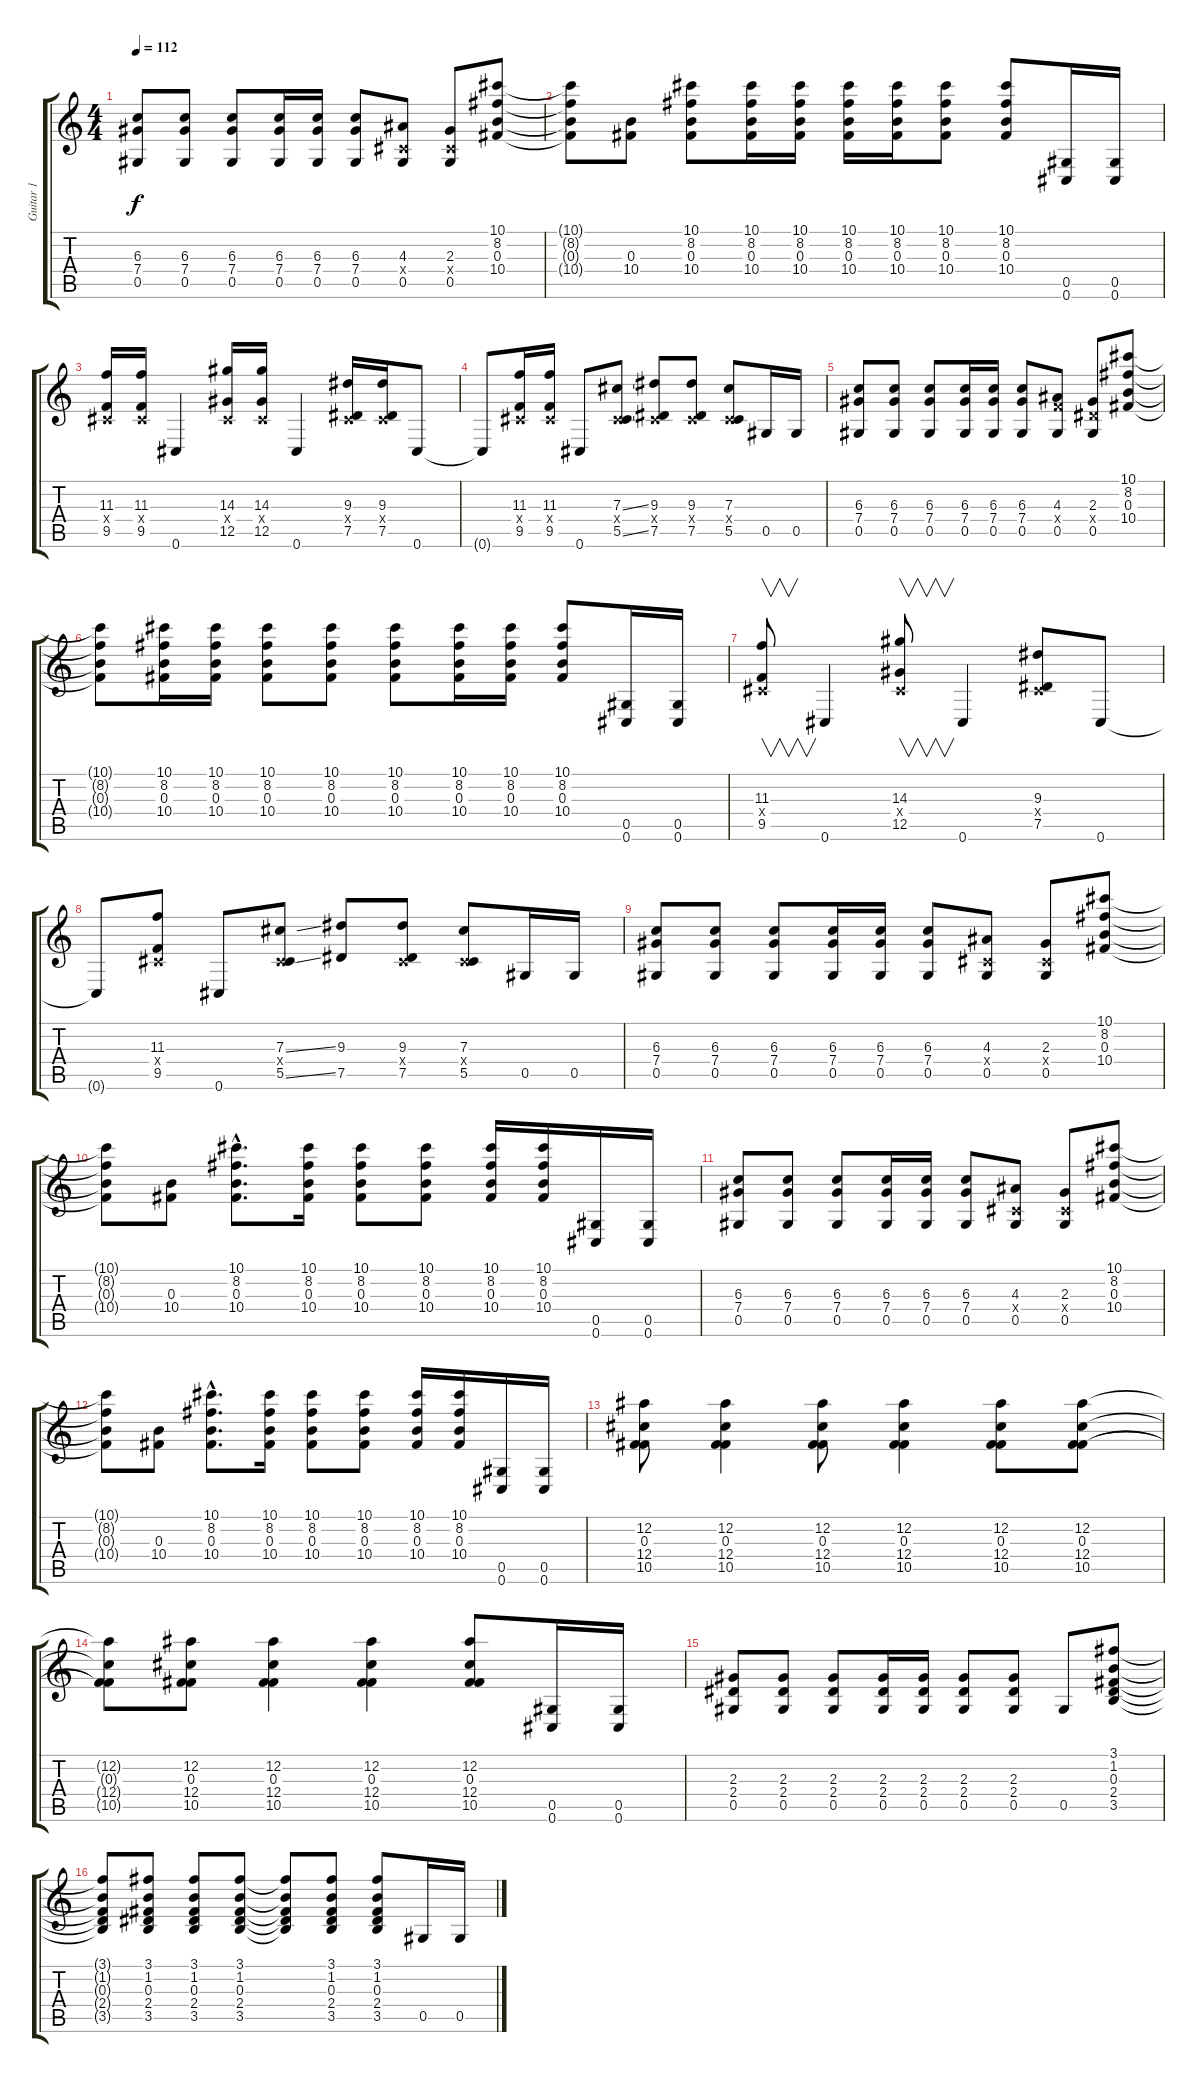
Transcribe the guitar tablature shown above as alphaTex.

\track ("Guitar 1" "Guitar 1") {instrument overdrivenguitar}
\staff {score tabs}
\tuning (Eb4 Bb3 Gb3 Db3 Ab2 Db2) {hide}
\ts (4 4)
\tempo 112
\clef g2
\ks c
(6.3 7.4 0.5).8{dy f} (6.3 7.4 0.5).8 (6.3 7.4 0.5).8 (6.3 7.4 0.5).16 (6.3 7.4 0.5).16 (6.3 7.4 0.5).8 (4.3 0.4{x} 0.5).8 (2.3 0.4{x} 0.5).8 (10.1 8.2 0.3 10.4).8 |
(10.1{t} 8.2{t} 0.3{t} 10.4{t}).8 (0.3 10.4).8 (10.1 8.2 0.3 10.4).8 (10.1 8.2 0.3 10.4).16 (10.1 8.2 0.3 10.4).16 (10.1 8.2 0.3 10.4).16 (10.1 8.2 0.3 10.4).16 (10.1 8.2 0.3 10.4).8 (10.1 8.2 0.3 10.4).8 (0.5 0.6).16 (0.5 0.6).16 |
(11.3 0.4{x} 9.5).16 (11.3 0.4{x} 9.5).16 0.6.4 (14.3 0.4{x} 12.5).16 (14.3 0.4{x} 12.5).16 0.6.4 (9.3 0.4{x} 7.5).16 (9.3 0.4{x} 7.5).16 0.6.8 |
0.6{t}.8 (11.3 0.4{x} 9.5).16 (11.3 0.4{x} 9.5).16 0.6.8 (7.3{ss} 0.4{x} 5.5{ss}).8 (9.3 0.4{x} 7.5).8 (9.3 0.4{x} 7.5).8 (7.3 0.4{x} 5.5).8 0.5.16 0.5.16 |
(6.3 7.4 0.5).8 (6.3 7.4 0.5).8 (6.3 7.4 0.5).8 (6.3 7.4 0.5).16 (6.3 7.4 0.5).16 (6.3 7.4 0.5).8 (4.3 4.4{x} 0.5).8 (2.3 2.4{x} 0.5).8 (10.1 8.2 0.3 10.4).8 |
(10.1{t} 8.2{t} 0.3{t} 10.4{t}).8 (10.1 8.2 0.3 10.4).16 (10.1 8.2 0.3 10.4).16 (10.1 8.2 0.3 10.4).8 (10.1 8.2 0.3 10.4).8 (10.1 8.2 0.3 10.4).8 (10.1 8.2 0.3 10.4).16 (10.1 8.2 0.3 10.4).16 (10.1 8.2 0.3 10.4).8 (0.5 0.6).16 (0.5 0.6).16 |
(11.3 0.4{x} 9.5).8{v} 0.6.4 (14.3 0.4{x} 12.5).8{v} 0.6.4 (9.3 0.4{x} 7.5).8 0.6.8 |
0.6{t}.8 (11.3 0.4{x} 9.5).8 0.6.8 (7.3{ss} 0.4{x} 5.5{ss}).8 (9.3 7.5).8 (9.3 0.4{x} 7.5).8 (7.3 0.4{x} 5.5).8 0.5.16 0.5.16 |
(6.3 7.4 0.5).8 (6.3 7.4 0.5).8 (6.3 7.4 0.5).8 (6.3 7.4 0.5).16 (6.3 7.4 0.5).16 (6.3 7.4 0.5).8 (4.3 0.4{x} 0.5).8 (2.3 0.4{x} 0.5).8 (10.1 8.2 0.3 10.4).8 |
(10.1{t} 8.2{t} 0.3{t} 10.4{t}).8 (0.3 10.4).8 (10.1{hac} 8.2{hac} 0.3{hac} 10.4{hac}).8{d} (10.1 8.2 0.3 10.4).16 (10.1 8.2 0.3 10.4).8 (10.1 8.2 0.3 10.4).8 (10.1 8.2 0.3 10.4).16 (10.1 8.2 0.3 10.4).16 (0.5 0.6).16 (0.5 0.6).16 |
(6.3 7.4 0.5).8 (6.3 7.4 0.5).8 (6.3 7.4 0.5).8 (6.3 7.4 0.5).16 (6.3 7.4 0.5).16 (6.3 7.4 0.5).8 (4.3 0.4{x} 0.5).8 (2.3 0.4{x} 0.5).8 (10.1 8.2 0.3 10.4).8 |
(10.1{t} 8.2{t} 0.3{t} 10.4{t}).8 (0.3 10.4).8 (10.1{hac} 8.2{hac} 0.3{hac} 10.4{hac}).8{d} (10.1 8.2 0.3 10.4).16 (10.1 8.2 0.3 10.4).8 (10.1 8.2 0.3 10.4).8 (10.1 8.2 0.3 10.4).16 (10.1 8.2 0.3 10.4).16 (0.5 0.6).16 (0.5 0.6).16 |
(12.2 0.3 12.4 10.5).8 (12.2 0.3 12.4 10.5).4 (12.2 0.3 12.4 10.5).8 (12.2 0.3 12.4 10.5).4 (12.2 0.3 12.4 10.5).8 (12.2 0.3 12.4 10.5).8 |
(12.2{t} 0.3{t} 12.4{t} 10.5{t}).8 (12.2 0.3 12.4 10.5).8 (12.2 0.3 12.4 10.5).4 (12.2 0.3 12.4 10.5).4 (12.2 0.3 12.4 10.5).8 (0.5 0.6).16 (0.5 0.6).16 |
(2.3 2.4 0.5).8 (2.3 2.4 0.5).8 (2.3 2.4 0.5).8 (2.3 2.4 0.5).16 (2.3 2.4 0.5).16 (2.3 2.4 0.5).8 (2.3 2.4 0.5).8 0.5.8 (3.1 1.2 0.3 2.4 3.5).8 |
(3.1{t} 1.2{t} 0.3{t} 2.4{t} 3.5{t}).8 (3.1 1.2 0.3 2.4 3.5).8 (3.1 1.2 0.3 2.4 3.5).8 (3.1 1.2 0.3 2.4 3.5).8 (3.1{t} 1.2{t} 0.3{t} 2.4{t} 3.5{t}).8 (3.1 1.2 0.3 2.4 3.5).8 (3.1 1.2 0.3 2.4 3.5).8 0.5.16 0.5.16
